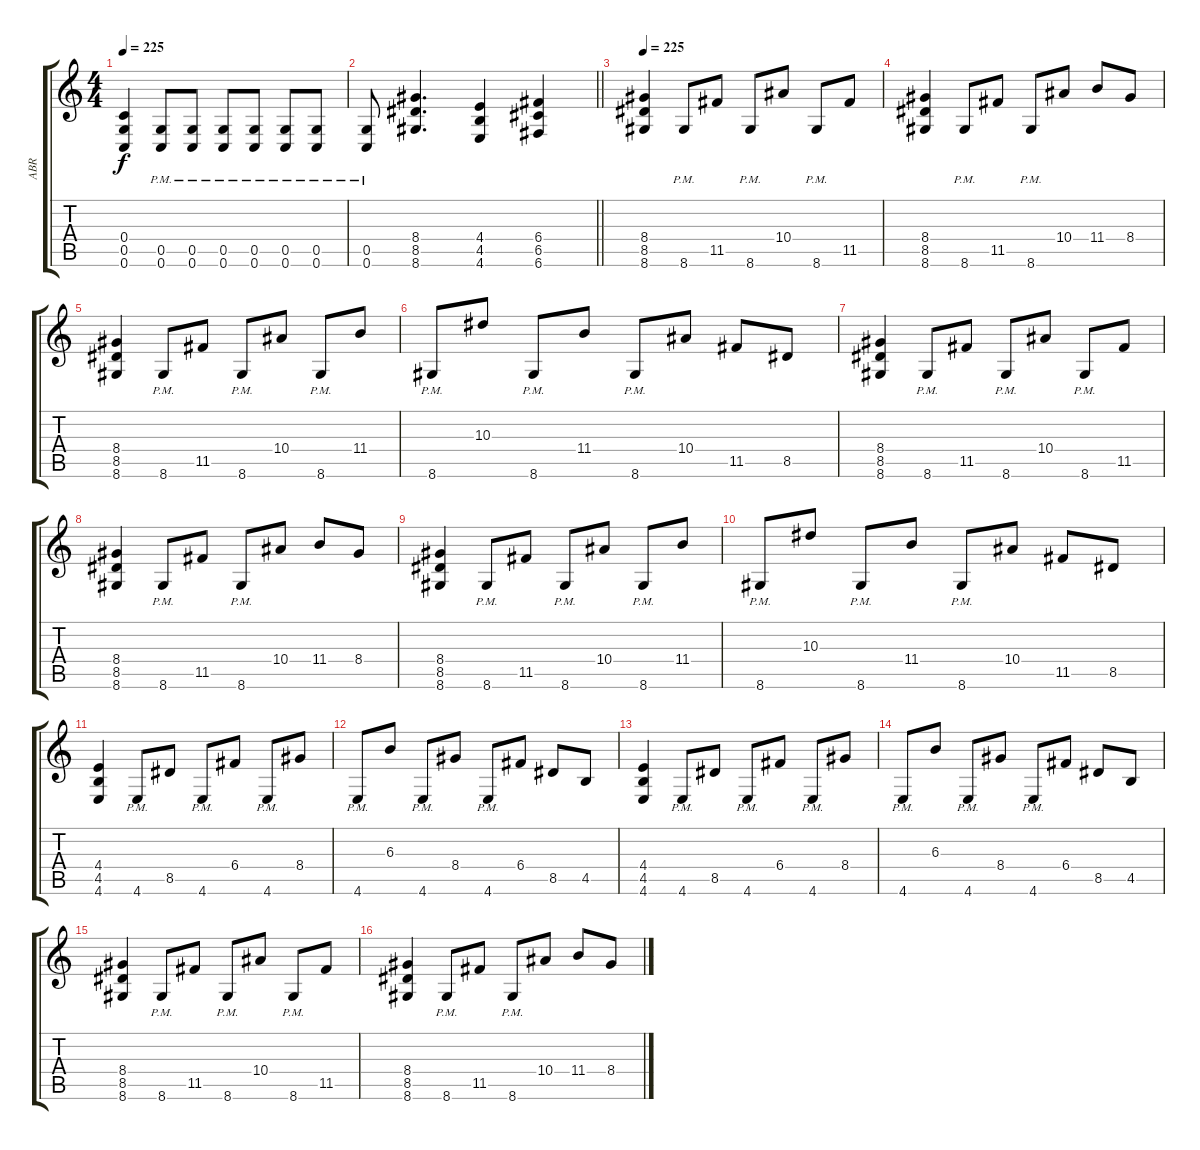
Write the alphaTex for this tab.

\track ("ABR" "ABR") {instrument distortionguitar}
\staff {score tabs}
\tuning (D4 A3 F3 C3 G2 C2) {hide}
\ts (4 4)
\tempo 225
\clef g2
\ks c
(0.4 0.5 0.6).4{dy f} (0.5{pm} 0.6{pm}).8 (0.5{pm} 0.6{pm}).8 (0.5{pm} 0.6{pm}).8 (0.5{pm} 0.6{pm}).8 (0.5{pm} 0.6{pm}).8 (0.5{pm} 0.6{pm}).8 |
\barLineRight lightlight
(0.5{pm} 0.6{pm}).8 (8.4 8.5 8.6).4{d} (4.4 4.5 4.6).4 (6.4 6.5 6.6).4 |
\tempo 210
\tempo 225
(8.4 8.5 8.6).4 8.6{pm}.8 11.5.8 8.6{pm}.8 10.4.8 8.6{pm}.8 11.5.8 |
(8.4 8.5 8.6).4 8.6{pm}.8 11.5.8 8.6{pm}.8 10.4.8 11.4.8 8.4.8 |
(8.4 8.5 8.6).4 8.6{pm}.8 11.5.8 8.6{pm}.8 10.4.8 8.6{pm}.8 11.4.8 |
8.6{pm}.8 10.3.8 8.6{pm}.8 11.4.8 8.6{pm}.8 10.4.8 11.5.8 8.5.8 |
(8.4 8.5 8.6).4 8.6{pm}.8 11.5.8 8.6{pm}.8 10.4.8 8.6{pm}.8 11.5.8 |
(8.4 8.5 8.6).4 8.6{pm}.8 11.5.8 8.6{pm}.8 10.4.8 11.4.8 8.4.8 |
(8.4 8.5 8.6).4 8.6{pm}.8 11.5.8 8.6{pm}.8 10.4.8 8.6{pm}.8 11.4.8 |
8.6{pm}.8 10.3.8 8.6{pm}.8 11.4.8 8.6{pm}.8 10.4.8 11.5.8 8.5.8 |
(4.4 4.5 4.6).4 4.6{pm}.8 8.5.8 4.6{pm}.8 6.4.8 4.6{pm}.8 8.4.8 |
4.6{pm}.8 6.3.8 4.6{pm}.8 8.4.8 4.6{pm}.8 6.4.8 8.5.8 4.5.8 |
(4.4 4.5 4.6).4 4.6{pm}.8 8.5.8 4.6{pm}.8 6.4.8 4.6{pm}.8 8.4.8 |
4.6{pm}.8 6.3.8 4.6{pm}.8 8.4.8 4.6{pm}.8 6.4.8 8.5.8 4.5.8 |
(8.4 8.5 8.6).4 8.6{pm}.8 11.5.8 8.6{pm}.8 10.4.8 8.6{pm}.8 11.5.8 |
(8.4 8.5 8.6).4 8.6{pm}.8 11.5.8 8.6{pm}.8 10.4.8 11.4.8 8.4.8
